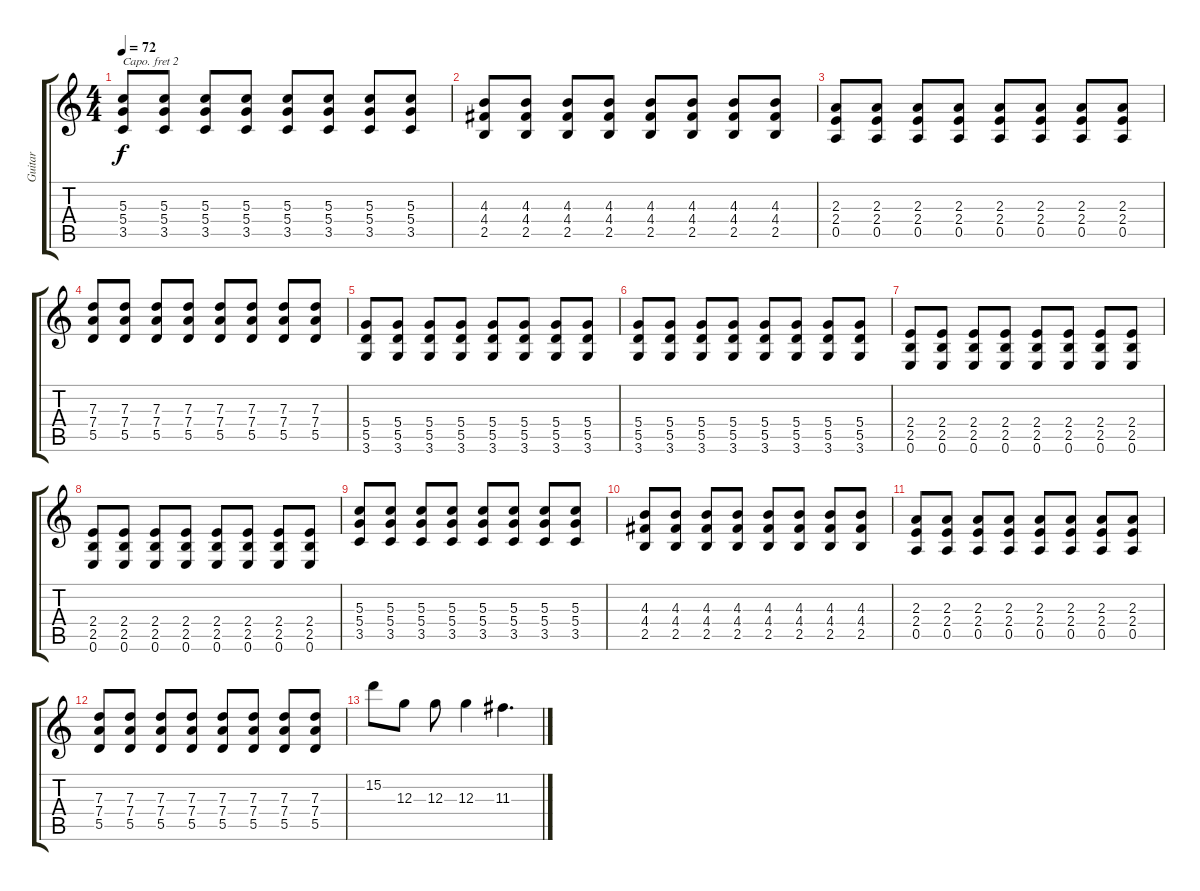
\track ("Guitar" "Guitar") {instrument overdrivenguitar}
\staff {score tabs}
\capo 2
\tuning (D4 A3 F3 C3 G2 D2) {hide}
\ts (4 4)
\tempo 72
\clef g2
\ks c
(5.3 5.4 3.5).8{dy f} (5.3 5.4 3.5).8 (5.3 5.4 3.5).8 (5.3 5.4 3.5).8 (5.3 5.4 3.5).8 (5.3 5.4 3.5).8 (5.3 5.4 3.5).8 (5.3 5.4 3.5).8 |
(4.3 4.4 2.5).8 (4.3 4.4 2.5).8 (4.3 4.4 2.5).8 (4.3 4.4 2.5).8 (4.3 4.4 2.5).8 (4.3 4.4 2.5).8 (4.3 4.4 2.5).8 (4.3 4.4 2.5).8 |
(2.3 2.4 0.5).8 (2.3 2.4 0.5).8 (2.3 2.4 0.5).8 (2.3 2.4 0.5).8 (2.3 2.4 0.5).8 (2.3 2.4 0.5).8 (2.3 2.4 0.5).8 (2.3 2.4 0.5).8 |
(7.3 7.4 5.5).8 (7.3 7.4 5.5).8 (7.3 7.4 5.5).8 (7.3 7.4 5.5).8 (7.3 7.4 5.5).8 (7.3 7.4 5.5).8 (7.3 7.4 5.5).8 (7.3 7.4 5.5).8 |
(5.4 5.5 3.6).8 (5.4 5.5 3.6).8 (5.4 5.5 3.6).8 (5.4 5.5 3.6).8 (5.4 5.5 3.6).8 (5.4 5.5 3.6).8 (5.4 5.5 3.6).8 (5.4 5.5 3.6).8 |
(5.4 5.5 3.6).8 (5.4 5.5 3.6).8 (5.4 5.5 3.6).8 (5.4 5.5 3.6).8 (5.4 5.5 3.6).8 (5.4 5.5 3.6).8 (5.4 5.5 3.6).8 (5.4 5.5 3.6).8 |
(2.4 2.5 0.6).8 (2.4 2.5 0.6).8 (2.4 2.5 0.6).8 (2.4 2.5 0.6).8 (2.4 2.5 0.6).8 (2.4 2.5 0.6).8 (2.4 2.5 0.6).8 (2.4 2.5 0.6).8 |
(2.4 2.5 0.6).8{txt ""} (2.4 2.5 0.6).8 (2.4 2.5 0.6).8 (2.4 2.5 0.6).8 (2.4 2.5 0.6).8 (2.4 2.5 0.6).8 (2.4 2.5 0.6).8 (2.4 2.5 0.6).8 |
(5.3 5.4 3.5).8 (5.3 5.4 3.5).8 (5.3 5.4 3.5).8 (5.3 5.4 3.5).8 (5.3 5.4 3.5).8 (5.3 5.4 3.5).8 (5.3 5.4 3.5).8 (5.3 5.4 3.5).8 |
(4.3 4.4 2.5).8 (4.3 4.4 2.5).8 (4.3 4.4 2.5).8 (4.3 4.4 2.5).8 (4.3 4.4 2.5).8 (4.3 4.4 2.5).8 (4.3 4.4 2.5).8 (4.3 4.4 2.5).8 |
(2.3 2.4 0.5).8 (2.3 2.4 0.5).8 (2.3 2.4 0.5).8 (2.3 2.4 0.5).8 (2.3 2.4 0.5).8 (2.3 2.4 0.5).8 (2.3 2.4 0.5).8 (2.3 2.4 0.5).8 |
(7.3 7.4 5.5).8 (7.3 7.4 5.5).8 (7.3 7.4 5.5).8 (7.3 7.4 5.5).8 (7.3 7.4 5.5).8 (7.3 7.4 5.5).8 (7.3 7.4 5.5).8 (7.3 7.4 5.5).8 |
15.2.8{volume 14 balance 16 instrument electricguitarclean} 12.3.8 12.3.8 12.3.4 11.3.4{d}
